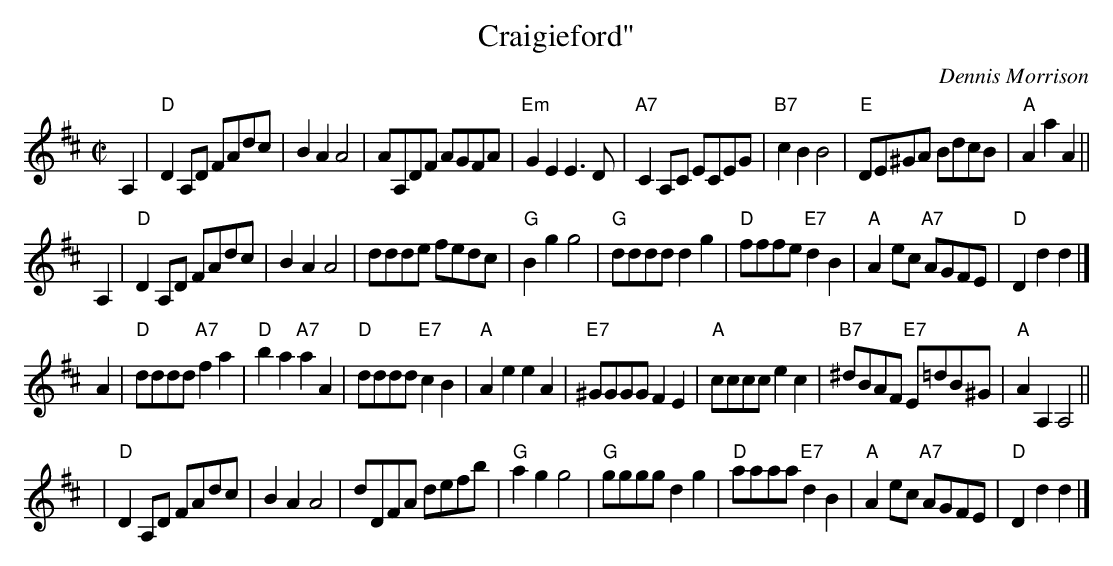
X:1
T: Craigieford"
C: Dennis Morrison
M: C|
L: 1/8
K: D
A,2 \
| "D"D2A,D FAdc | B2A2 A4 | AA,DF AGFA | "Em"G2E2 E3D \
| "A7"C2A,C ECEG | "B7"c2B2 B4 | "E"DE^GA BdcB | "A"A2a2 A2 ||
A,2 \
| "D"D2A,D FAdc | B2A2 A4 | ddde fedc | "G"B2g2 g4 \
| "G"dddd d2g2 | "D"fffe "E7"d2B2 | "A"A2ec "A7"AGFE | "D"D2d2 d2 |]
A2 \
| "D"dddd "A7"f2a2 | "D"b2a2 "A7"a2A2 | "D"dddd "E7"c2B2 | "A"A2e2 e2A2 \
| "E7"^GGGG F2E2 | "A"cccc e2c2 | "B7"^dBAF "E7"E=dB^G | "A"A2A,2 A,4 ||
y2 \
| "D"D2A,D FAdc | B2A2 A4 | dDFA defb | "G"a2g2 g4 \
| "G"gggg d2g2 | "D"aaaa "E7"d2B2 | "A"A2ec "A7"AGFE | "D"D2d2 d2 |]
